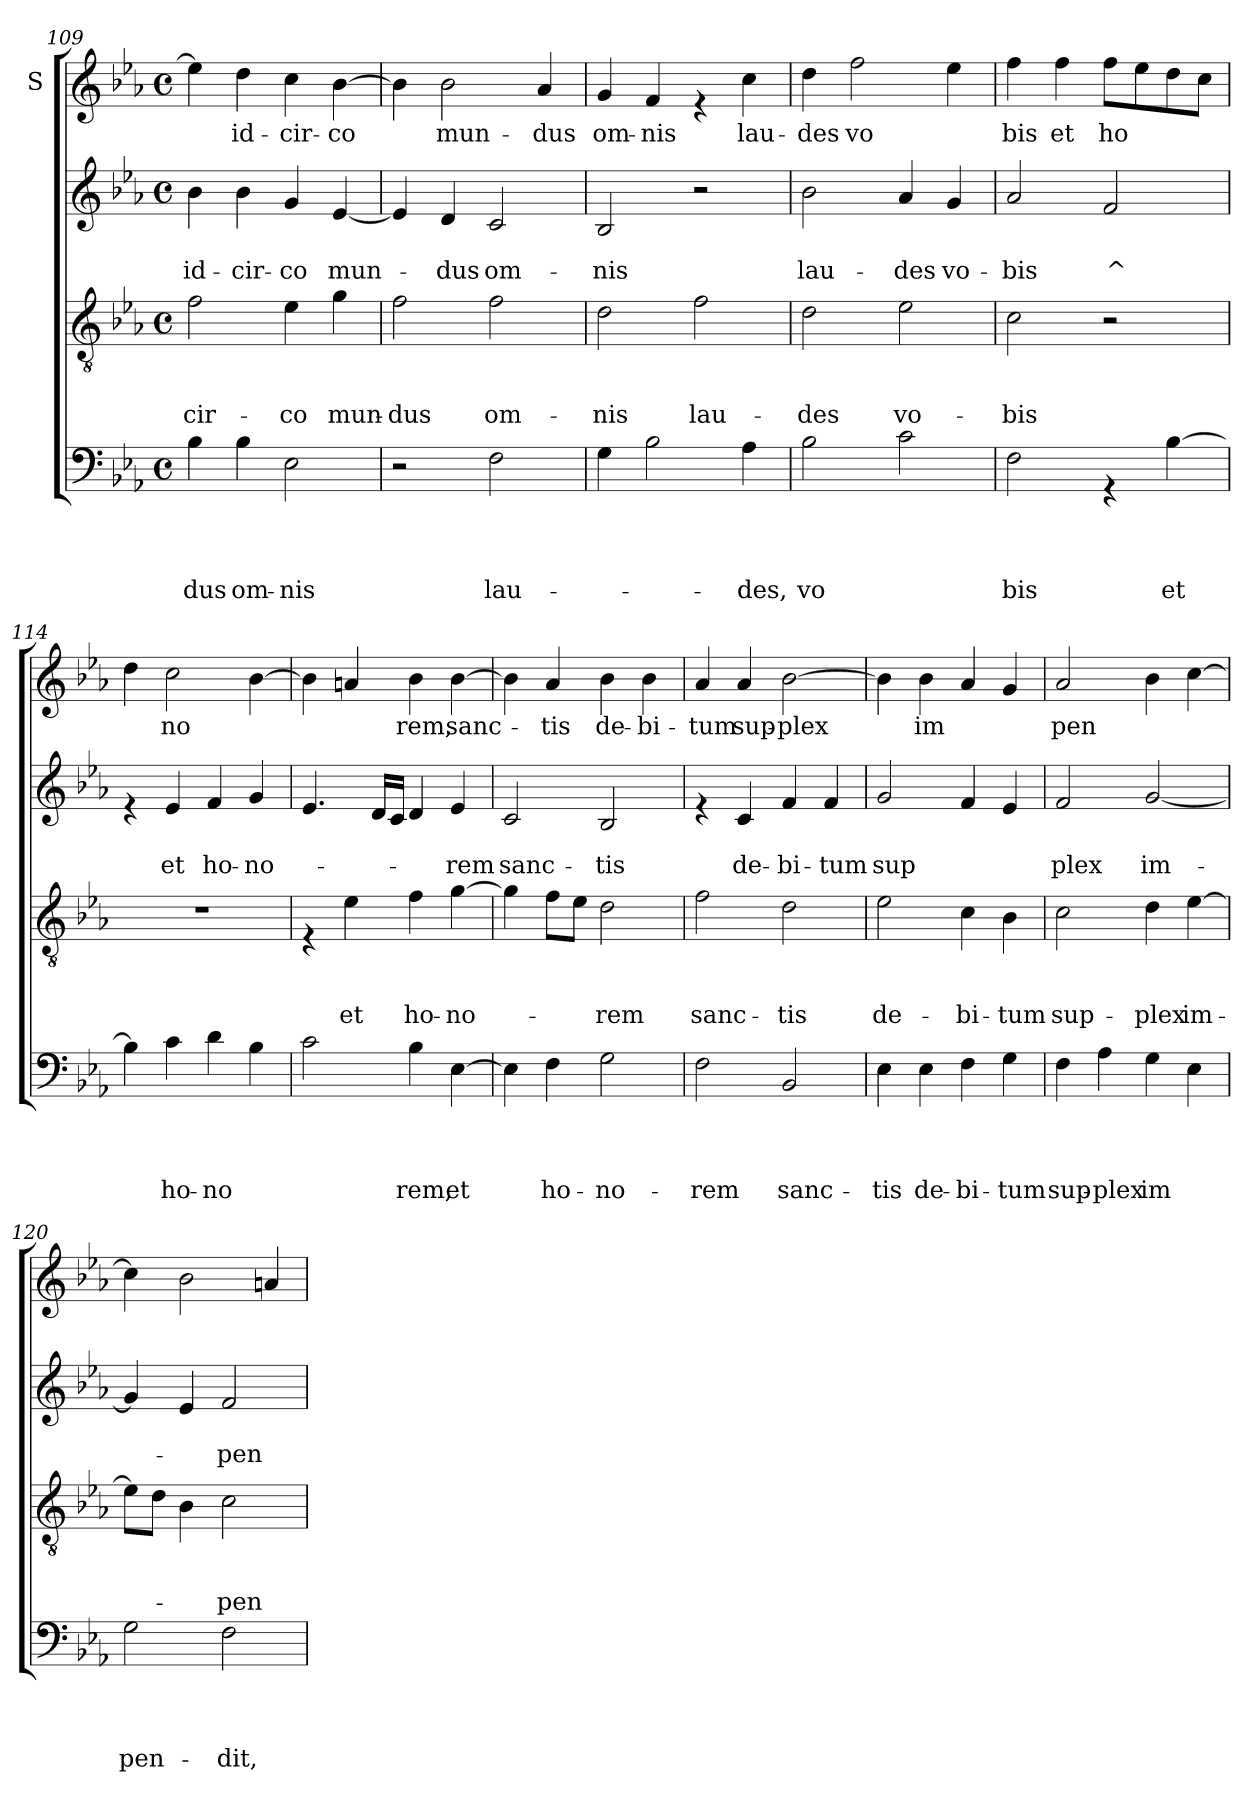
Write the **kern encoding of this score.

**kern	**text	**text	**text	**text	**kern	**text	**text	**text	**kern	**text	**text	**kern	**text
*part4	*part4	*part4	*part4	*part4	*part3	*part3	*part3	*part3	*part2	*part2	*part2	*part1	*part1
*staff4	*staff4	*staff4	*staff4	*staff4	*staff3	*staff3	*staff3	*staff3	*staff2	*staff2	*staff2	*staff1	*staff1
*	*	*	*	*	*	*	*	*	*	*	*	*I"S	*
*clefF4	*	*	*	*	*clefGv2	*	*	*	*clefG2	*	*	*clefG2	*
*k[b-e-a-]	*	*	*	*	*k[b-e-a-]	*	*	*	*k[b-e-a-]	*	*	*k[b-e-a-]	*
*E-:	*	*	*	*	*E-:	*	*	*	*E-:	*	*	*E-:	*
*M4/4	*	*	*	*	*M4/4	*	*	*	*M4/4	*	*	*M4/4	*
*met(c)	*	*	*	*	*met(c)	*	*	*	*met(c)	*	*	*met(c)	*
=109	=109	=109	=109	=109	=109	=109	=109	=109	=109	=109	=109	=109	=109
!	!	!	!	!LO:LY:b	!	!	!	!LO:LY:b	!	!	!LO:LY:b	!	!
4B-\	.	.	.	-dus	2f\	.	.	-cir-	4b-\	.	id-	4ee-\]	.
!	!	!	!	!LO:LY:b	!	!	!	!	!	!	!LO:LY:b	!	!LO:LY:b
4B-\	.	.	.	om-	.	.	.	.	4b-\	.	-cir-	4dd\	id-
!	!	!	!	!LO:LY:b	!	!	!	!LO:LY:b	!	!	!LO:LY:b	!	!LO:LY:b
2E-\	.	.	.	-nis	4e-\	.	.	-co	4g/	.	-co	4cc\	-cir-
!	!	!	!	!	!	!	!	!LO:LY:b	!	!	!LO:LY:b	!	!LO:LY:b
.	.	.	.	.	4g\	.	.	mun-	[<4e-/	.	mun-	[>4b-\	-co
=110	=110	=110	=110	=110	=110	=110	=110	=110	=110	=110	=110	=110	=110
!	!	!	!	!	!	!	!	!LO:LY:b	!	!	!	!	!
2r	.	.	.	.	2f\	.	.	-dus	4e-/]	.	.	4b-\]	.
!	!	!	!	!	!	!	!	!	!	!	!LO:LY:b	!	!LO:LY:b
.	.	.	.	.	.	.	.	.	4d/	.	-dus	2b-\	mun-
!	!	!	!	!LO:LY:b	!	!	!	!LO:LY:b	!	!	!LO:LY:b	!	!
2F\	.	.	.	lau-	2f\	.	.	om-	2c/	.	om-	.	.
!	!	!	!	!	!	!	!	!	!	!	!	!	!LO:LY:b
.	.	.	.	.	.	.	.	.	.	.	.	4a-/	-dus
!!LO:LB:g=z
=111	=111	=111	=111	=111	=111	=111	=111	=111	=111	=111	=111	=111	=111
!	!	!	!	!	!	!	!	!LO:LY:b	!	!	!LO:LY:b	!	!LO:LY:b
4G\	.	.	.	.	2d\	.	.	-nis	2B-/	.	-nis	4g/	om-
!	!	!	!	!	!	!	!	!	!	!	!	!	!LO:LY:b
2B-\	.	.	.	.	.	.	.	.	.	.	.	4f/	-nis
!	!	!	!	!	!	!	!	!LO:LY:b	!	!	!	!	!
.	.	.	.	.	2f\	.	.	lau-	2r	.	.	4re	.
!	!	!	!	!LO:LY:b	!	!	!	!	!	!	!	!	!LO:LY:b
4A-\	.	.	.	-des,	.	.	.	.	.	.	.	4cc\	lau-
=112	=112	=112	=112	=112	=112	=112	=112	=112	=112	=112	=112	=112	=112
!	!	!	!	!LO:LY:b	!	!	!	!LO:LY:b	!	!	!LO:LY:b	!	!LO:LY:b
2B-\	.	.	.	vo	2d\	.	.	-des	2b-\	.	lau-	4dd\	-des
!	!	!	!	!	!	!	!	!	!	!	!	!	!LO:LY:b
.	.	.	.	.	.	.	.	.	.	.	.	2ff\	vo
!	!	!	!	!	!	!	!	!LO:LY:b	!	!	!LO:LY:b	!	!
2c\	.	.	.	.	2e-\	.	.	vo-	4a-/	.	-des	.	.
!	!	!	!	!	!	!	!	!	!	!	!LO:LY:b	!	!
.	.	.	.	.	.	.	.	.	4g/	.	vo-	4ee-\	.
=113	=113	=113	=113	=113	=113	=113	=113	=113	=113	=113	=113	=113	=113
!	!	!	!	!LO:LY:b	!	!	!	!LO:LY:b	!	!	!LO:LY:b	!	!LO:LY:b
2F\	.	.	.	bis	2c\	.	.	-bis	2a-/	.	-bis	4ff\	bis
!	!	!	!	!	!	!	!	!	!	!	!	!	!LO:LY:b
.	.	.	.	.	.	.	.	.	.	.	.	4ff\	et
!	!	!	!	!	!	!	!	!	!	!	!LO:LY:b	!	!LO:LY:b
4rGG	.	.	.	.	2r	.	.	.	2f/	.	^	8ff\L	ho
.	.	.	.	.	.	.	.	.	.	.	.	8ee-\	.
!	!	!	!	!LO:LY:b	!	!	!	!	!	!	!	!	!
[>4B-\	.	.	.	et	.	.	.	.	.	.	.	8dd\	.
.	.	.	.	.	.	.	.	.	.	.	.	8cc\J	.
=114	=114	=114	=114	=114	=114	=114	=114	=114	=114	=114	=114	=114	=114
4B-\]	.	.	.	.	1r	.	.	.	4re	.	.	4dd\	.
!	!	!	!	!LO:LY:b	!	!	!	!	!	!	!LO:LY:b	!	!LO:LY:b
4c\	.	.	.	ho-	.	.	.	.	4e-/	.	et	2cc\	no
!	!	!	!	!LO:LY:b	!	!	!	!	!	!	!LO:LY:b	!	!
4d\	.	.	.	-no	.	.	.	.	4f/	.	ho-	.	.
!	!	!	!	!	!	!	!	!	!	!	!LO:LY:b	!	!
4B-\	.	.	.	.	.	.	.	.	4g/	.	-no-	[>4b-\	.
=115	=115	=115	=115	=115	=115	=115	=115	=115	=115	=115	=115	=115	=115
2c\	.	.	.	.	4rE	.	.	.	4.e-/	.	.	4b-\]	.
!	!	!	!	!	!	!	!	!LO:LY:b	!	!	!	!	!
.	.	.	.	.	4e-\	.	.	et	.	.	.	4an/	.
.	.	.	.	.	.	.	.	.	16d/LL	.	.	.	.
.	.	.	.	.	.	.	.	.	16c/JJ	.	.	.	.
!	!	!	!	!LO:LY:b	!	!	!	!LO:LY:b	!	!	!	!	!LO:LY:b
4B-\	.	.	.	rem,	4f\	.	.	ho-	4d/	.	.	4b-\	rem,
!	!	!	!	!LO:LY:b	!	!	!	!LO:LY:b	!	!	!LO:LY:b	!	!LO:LY:b
[>4E-\	.	.	.	et	[>4g\	.	.	-no-	4e-/	.	-rem	[>4b-\	sanc-
!!LO:LB:g=z
=116	=116	=116	=116	=116	=116	=116	=116	=116	=116	=116	=116	=116	=116
!	!	!	!	!	!	!	!	!	!	!	!LO:LY:b	!	!
4E-\]	.	.	.	.	4g\]	.	.	.	2c/	.	sanc-	4b-\]	.
!	!	!	!	!LO:LY:b	!	!	!	!	!	!	!	!	!LO:LY:b
4F\	.	.	.	ho-	8f\L	.	.	.	.	.	.	4a-/	-tis
.	.	.	.	.	8e-\J	.	.	.	.	.	.	.	.
!	!	!	!	!LO:LY:b	!	!	!	!LO:LY:b	!	!	!LO:LY:b	!	!LO:LY:b
2G\	.	.	.	-no-	2d\	.	.	-rem	2B-/	.	-tis	4b-\	de-
!	!	!	!	!	!	!	!	!	!	!	!	!	!LO:LY:b
.	.	.	.	.	.	.	.	.	.	.	.	4b-\	-bi-
=117	=117	=117	=117	=117	=117	=117	=117	=117	=117	=117	=117	=117	=117
!	!	!	!	!LO:LY:b	!	!	!	!LO:LY:b	!	!	!	!	!LO:LY:b
2F\	.	.	.	-rem	2f\	.	.	sanc-	4re	.	.	4a-/	-tum
!	!	!	!	!	!	!	!	!	!	!	!LO:LY:b	!	!LO:LY:b
.	.	.	.	.	.	.	.	.	4c/	.	de-	4a-/	sup-
!	!	!	!	!LO:LY:b	!	!	!	!LO:LY:b	!	!	!LO:LY:b	!	!LO:LY:b
2BB-/	.	.	.	sanc-	2d\	.	.	-tis	4f/	.	-bi-	[>2b-\	-plex
!	!	!	!	!	!	!	!	!	!	!	!LO:LY:b	!	!
.	.	.	.	.	.	.	.	.	4f/	.	-tum	.	.
=118	=118	=118	=118	=118	=118	=118	=118	=118	=118	=118	=118	=118	=118
!	!	!	!	!LO:LY:b	!	!	!	!LO:LY:b	!	!	!LO:LY:b	!	!
4E-\	.	.	.	-tis	2e-\	.	.	de-	2g/	.	sup	4b-\]	.
!	!	!	!	!LO:LY:b	!	!	!	!	!	!	!	!	!LO:LY:b
4E-\	.	.	.	de-	.	.	.	.	.	.	.	4b-\	im
!	!	!	!	!LO:LY:b	!	!	!	!LO:LY:b	!	!	!	!	!
4F\	.	.	.	-bi-	4c\	.	.	-bi-	4f/	.	.	4a-/	.
!	!	!	!	!LO:LY:b	!	!	!	!LO:LY:b	!	!	!	!	!
4G\	.	.	.	-tum	4B-\	.	.	-tum	4e-/	.	.	4g/	.
=119	=119	=119	=119	=119	=119	=119	=119	=119	=119	=119	=119	=119	=119
!	!	!	!	!LO:LY:b	!	!	!	!LO:LY:b	!	!	!LO:LY:b	!	!LO:LY:b
4F\	.	.	.	sup-	2c\	.	.	sup-	2f/	.	plex	2a-/	pen
!	!	!	!	!LO:LY:b	!	!	!	!	!	!	!	!	!
4A-\	.	.	.	-plex	.	.	.	.	.	.	.	.	.
!	!	!	!	!LO:LY:b	!	!	!	!LO:LY:b	!	!	!LO:LY:b	!	!
4G\	.	.	.	im	4d\	.	.	-plex	[<2g/	.	im-	4b-\	.
!	!	!	!	!	!	!	!	!LO:LY:b	!	!	!	!	!
4E-\	.	.	.	.	[>4e-\	.	.	im-	.	.	.	[>4cc\	.
=120	=120	=120	=120	=120	=120	=120	=120	=120	=120	=120	=120	=120	=120
!	!	!	!	!LO:LY:b	!	!	!	!	!	!	!	!	!
2G\	.	.	.	pen-	8e-\L]	.	.	.	4g/]	.	.	4cc\]	.
.	.	.	.	.	8d\J	.	.	.	.	.	.	.	.
.	.	.	.	.	4B-\	.	.	.	4e-/	.	.	2b-\	.
!	!	!	!	!LO:LY:b	!	!	!	!LO:LY:b	!	!	!LO:LY:b	!	!
2F\	.	.	.	-dit,	2c\	.	.	-pen-	2f/	.	-pen-	.	.
.	.	.	.	.	.	.	.	.	.	.	.	4an/	.
=	=	=	=	=	=	=	=	=	=	=	=	=	=
*-	*-	*-	*-	*-	*-	*-	*-	*-	*-	*-	*-	*-	*-
